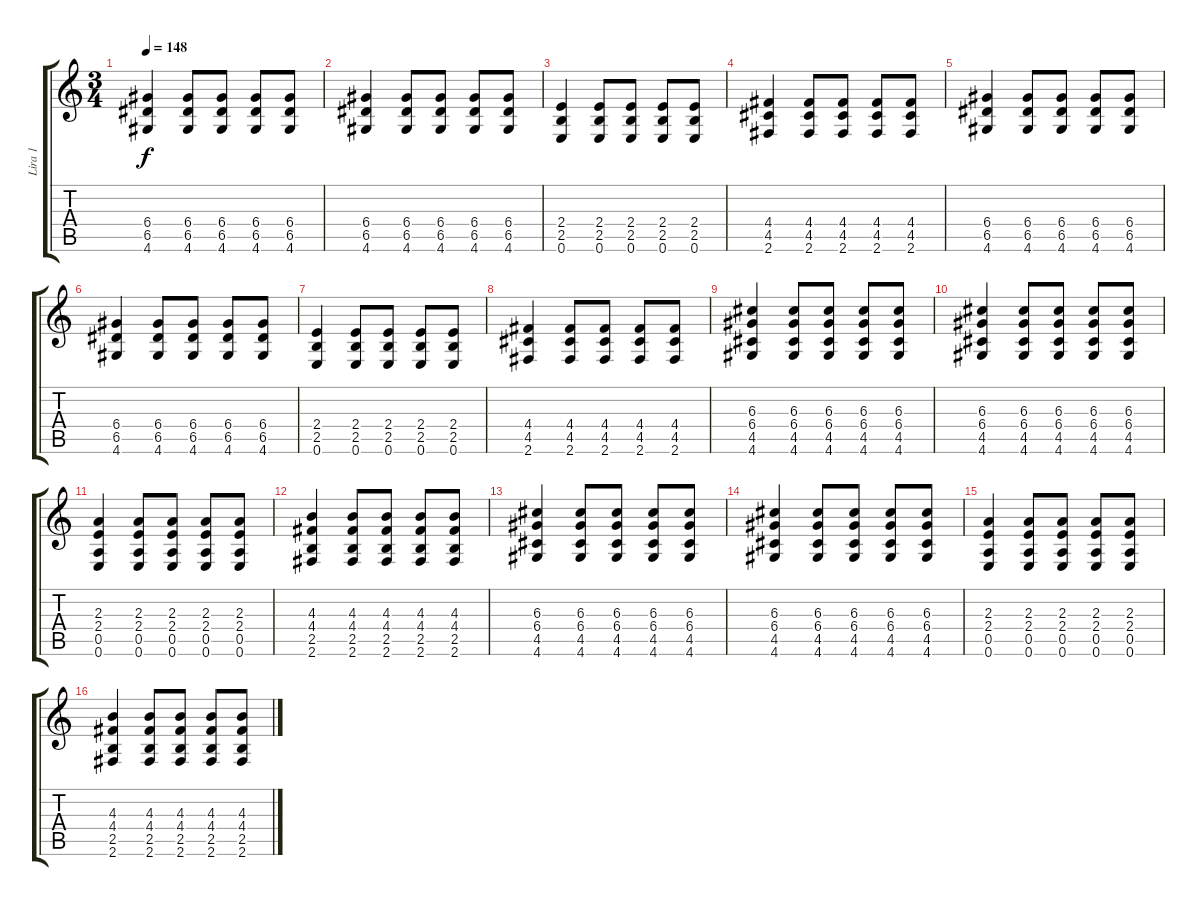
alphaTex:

\track ("Lira 1" "Lira 1") {instrument distortionguitar}
\staff {score tabs}
\tuning (E4 B3 G3 D3 A2 E2) {hide}
\ts (3 4)
\tempo 148
\clef g2
\ks c
(6.4 6.5 4.6).4{dy f} (6.4 6.5 4.6).8 (6.4 6.5 4.6).8 (6.4 6.5 4.6).8 (6.4 6.5 4.6).8 |
(6.4 6.5 4.6).4 (6.4 6.5 4.6).8 (6.4 6.5 4.6).8 (6.4 6.5 4.6).8 (6.4 6.5 4.6).8 |
(2.4 2.5 0.6).4 (2.4 2.5 0.6).8 (2.4 2.5 0.6).8 (2.4 2.5 0.6).8 (2.4 2.5 0.6).8 |
(4.4 4.5 2.6).4 (4.4 4.5 2.6).8 (4.4 4.5 2.6).8 (4.4 4.5 2.6).8 (4.4 4.5 2.6).8 |
(6.4 6.5 4.6).4 (6.4 6.5 4.6).8 (6.4 6.5 4.6).8 (6.4 6.5 4.6).8 (6.4 6.5 4.6).8 |
(6.4 6.5 4.6).4 (6.4 6.5 4.6).8 (6.4 6.5 4.6).8 (6.4 6.5 4.6).8 (6.4 6.5 4.6).8 |
(2.4 2.5 0.6).4 (2.4 2.5 0.6).8 (2.4 2.5 0.6).8 (2.4 2.5 0.6).8 (2.4 2.5 0.6).8 |
(4.4 4.5 2.6).4 (4.4 4.5 2.6).8 (4.4 4.5 2.6).8 (4.4 4.5 2.6).8 (4.4 4.5 2.6).8 |
(6.3 6.4 4.5 4.6).4 (6.3 6.4 4.5 4.6).8 (6.3 6.4 4.5 4.6).8 (6.3 6.4 4.5 4.6).8 (6.3 6.4 4.5 4.6).8 |
(6.3 6.4 4.5 4.6).4 (6.3 6.4 4.5 4.6).8 (6.3 6.4 4.5 4.6).8 (6.3 6.4 4.5 4.6).8 (6.3 6.4 4.5 4.6).8 |
(2.3 2.4 0.5 0.6).4 (2.3 2.4 0.5 0.6).8 (2.3 2.4 0.5 0.6).8 (2.3 2.4 0.5 0.6).8 (2.3 2.4 0.5 0.6).8 |
(4.3 4.4 2.5 2.6).4 (4.3 4.4 2.5 2.6).8 (4.3 4.4 2.5 2.6).8 (4.3 4.4 2.5 2.6).8 (4.3 4.4 2.5 2.6).8 |
(6.3 6.4 4.5 4.6).4 (6.3 6.4 4.5 4.6).8 (6.3 6.4 4.5 4.6).8 (6.3 6.4 4.5 4.6).8 (6.3 6.4 4.5 4.6).8 |
(6.3 6.4 4.5 4.6).4 (6.3 6.4 4.5 4.6).8 (6.3 6.4 4.5 4.6).8 (6.3 6.4 4.5 4.6).8 (6.3 6.4 4.5 4.6).8 |
(2.3 2.4 0.5 0.6).4 (2.3 2.4 0.5 0.6).8 (2.3 2.4 0.5 0.6).8 (2.3 2.4 0.5 0.6).8 (2.3 2.4 0.5 0.6).8 |
(4.3 4.4 2.5 2.6).4 (4.3 4.4 2.5 2.6).8 (4.3 4.4 2.5 2.6).8 (4.3 4.4 2.5 2.6).8 (4.3 4.4 2.5 2.6).8
